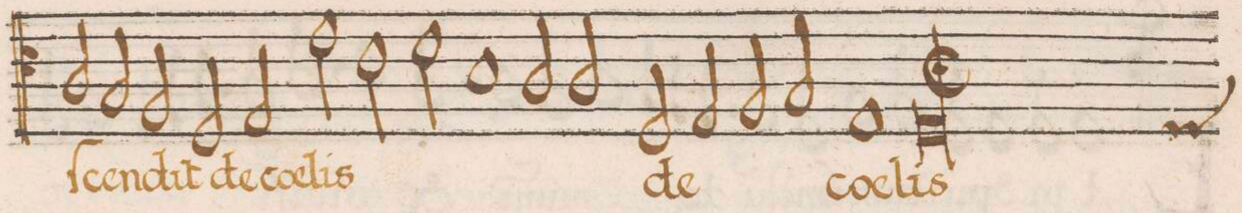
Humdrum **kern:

**kern	**text
*I"TENOR	*
*clefC4	*
*k[]	*
*met(C|)	*
*M2/1	*
2A/	-ſcen-
2G/	.
=48-	=48-
2F/	-dit
2D/	de
2E/	coe-
2e\	-lis
=49-	=49-
2c\	.
2d\	.
1B	.
=50-	=50-
2A/	.
2A/	.
2D/	de
2E/	.
=51-	=51-
2F/	.
2G/	.
1E	coe-
=52-	=52-
*custos:D	*
0D;>	-lis
=53-	=53-
*-	*-
